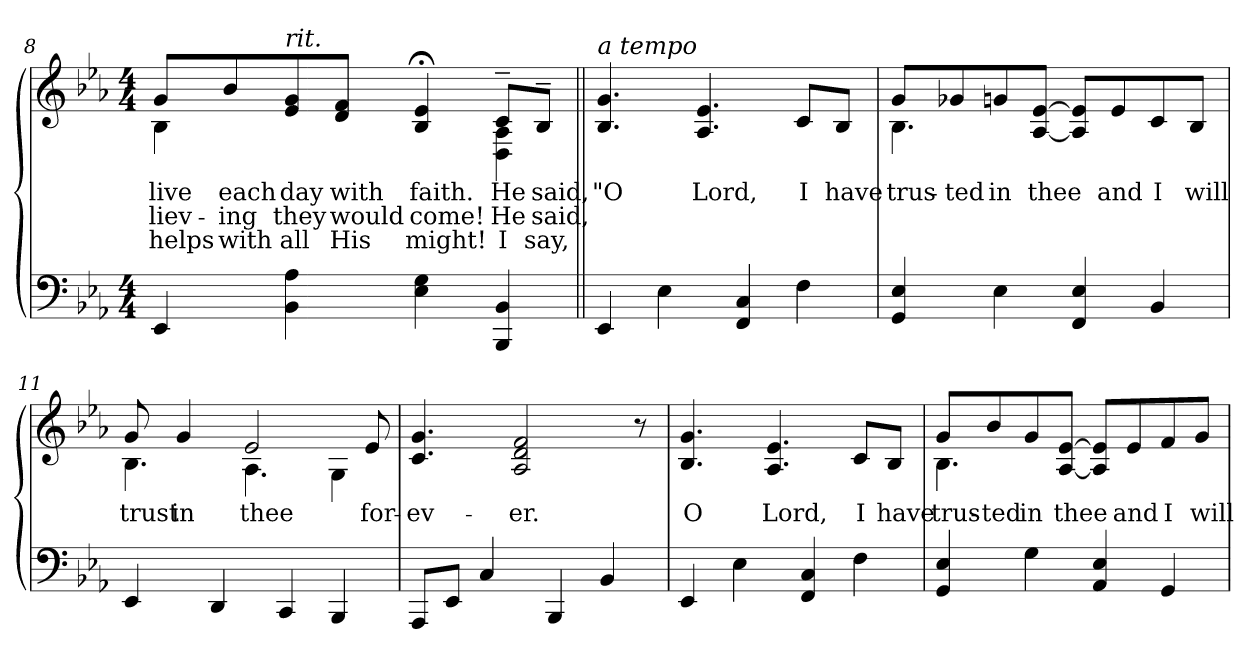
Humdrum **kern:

**kern	**kern	**text	**text	**text
*part1	*part1	*part1	*part1	*part1
*staff2	*staff1	*staff1	*staff1	*staff1
*clefF4	*clefG2	*	*	*
*k[b-e-a-]	*k[b-e-a-]	*	*	*
*E-:	*E-:	*	*	*
*M4/4	*M4/4	*	*	*
=8	=8	=8	=8	=8
!	!	!LO:LY:b	!LO:LY:b	!LO:LY:b
*	*^	*	*	*
4EE-/	8g/L	4B-\	live	-liev-	helps
!	!	!	!LO:LY:b	!LO:LY:b	!LO:LY:b
.	8b-/	.	each	-ing	with
!	!LO:TX:a:i:t=rit.	!	!	!	!
!	!	!	!LO:LY:b	!LO:LY:b	!LO:LY:b
4BB-\ 4A-\	8e-/ 8g/	2ryy	day	they	all
!	!	!	!LO:LY:b	!LO:LY:b	!LO:LY:b
.	8d/ 8f/J	.	with	would	His
!	!	!	!LO:LY:b	!LO:LY:b	!LO:LY:b
4E-\ 4G\	4B-/;< 4e-/;<	.	faith.	come!	might!
!	!	!	!LO:LY:b	!LO:LY:b	!LO:LY:b
4BBB-/ 4BB-/	8c~>/L	4D\ 4A-\	He	He	I
!	!	!	!LO:LY:b	!LO:LY:b	!LO:LY:b
.	8B-~>/J	.	said,	said,	say,
*	*v	*v	*	*	*
!!LO:PB:g=z
=9||	=9||	=9||	=9||	=9||
!	!LO:TX:a:i:t=a tempo	!	!	!
!	!	!LO:LY:b	!	!
4EE-/	4.B-/ 4.g/	"O	.	.
4E-\	.	.	.	.
!	!	!LO:LY:b	!	!
.	4.A-/ 4.e-/	Lord,	.	.
4FF/ 4C/	.	.	.	.
!	!	!LO:LY:b	!	!
4F\	8c/L	I	.	.
!	!	!LO:LY:b	!	!
.	8B-/J	have	.	.
=10	=10	=10	=10	=10
!	!	!LO:LY:b	!	!
*	*^	*	*	*
4GG/ 4E-/	8g/L	4.B-\	trus-	.	.
!	!	!	!LO:LY:b	!	!
.	8g-X/	.	-ted	.	.
!	!	!	!LO:LY:b	!	!
4E-\	8gn/	.	in	.	.
!	!	!	!LO:LY:b	!	!
.	[>8A-/ [>8e-/J	8ryy	thee	.	.
4FF/ 4E-/	8A-/] 8e-/]L	2ryy	.	.	.
!	!	!	!LO:LY:b	!	!
.	8e-/	.	and	.	.
!	!	!	!LO:LY:b	!	!
4BB-/	8c/	.	I	.	.
!	!	!	!LO:LY:b	!	!
.	8B-/J	.	will	.	.
=11	=11	=11	=11	=11	=11
!	!	!	!LO:LY:b	!	!
4EE-/	8g/	4.B-\	trust	.	.
!	!	!	!LO:LY:b	!	!
.	4g/	.	in	.	.
4DD/	.	.	.	.	.
!	!	!	!LO:LY:b	!	!
.	2e-/	4.A-\	thee	.	.
4CC/	.	.	.	.	.
4BBB-/	.	4G\	.	.	.
!	!	!	!LO:LY:b	!	!
.	8e-/	.	for-	.	.
*	*v	*v	*	*	*
=12	=12	=12	=12	=12
!	!	!LO:LY:b	!	!
8AAA-/L	4.c/ 4.g/	-ev-	.	.
8EE-/J	.	.	.	.
4C/	.	.	.	.
!	!	!LO:LY:b	!	!
.	2A-/ 2d/ 2f/	-er.	.	.
4BBB-/	.	.	.	.
4BB-/	.	.	.	.
.	8r	.	.	.
!!LO:LB:g=z
=13	=13	=13	=13	=13
!	!	!LO:LY:b	!	!
4EE-/	4.B-/ 4.g/	O	.	.
4E-\	.	.	.	.
!	!	!LO:LY:b	!	!
.	4.A-/ 4.e-/	Lord,	.	.
4FF/ 4C/	.	.	.	.
!	!	!LO:LY:b	!	!
4F\	8c/L	I	.	.
!	!	!LO:LY:b	!	!
.	8B-/J	have	.	.
=14	=14	=14	=14	=14
!	!	!LO:LY:b	!	!
*	*^	*	*	*
4GG/ 4E-/	8g/L	4.B-\	trus-	.	.
!	!	!	!LO:LY:b	!	!
.	8b-/	.	-ted	.	.
!	!	!	!LO:LY:b	!	!
4G\	8g/	.	in	.	.
!	!	!	!LO:LY:b	!	!
.	[>8A-/ [>8e-/J	8ryy	thee	.	.
4AA-/ 4E-/	8A-/] 8e-/]L	2ryy	.	.	.
!	!	!	!LO:LY:b	!	!
.	8e-/	.	and	.	.
!	!	!	!LO:LY:b	!	!
4GG/	8f/	.	I	.	.
!	!	!	!LO:LY:b	!	!
.	8g/J	.	will	.	.
*	*v	*v	*	*	*
=	=	=	=	=
*-	*-	*-	*-	*-
